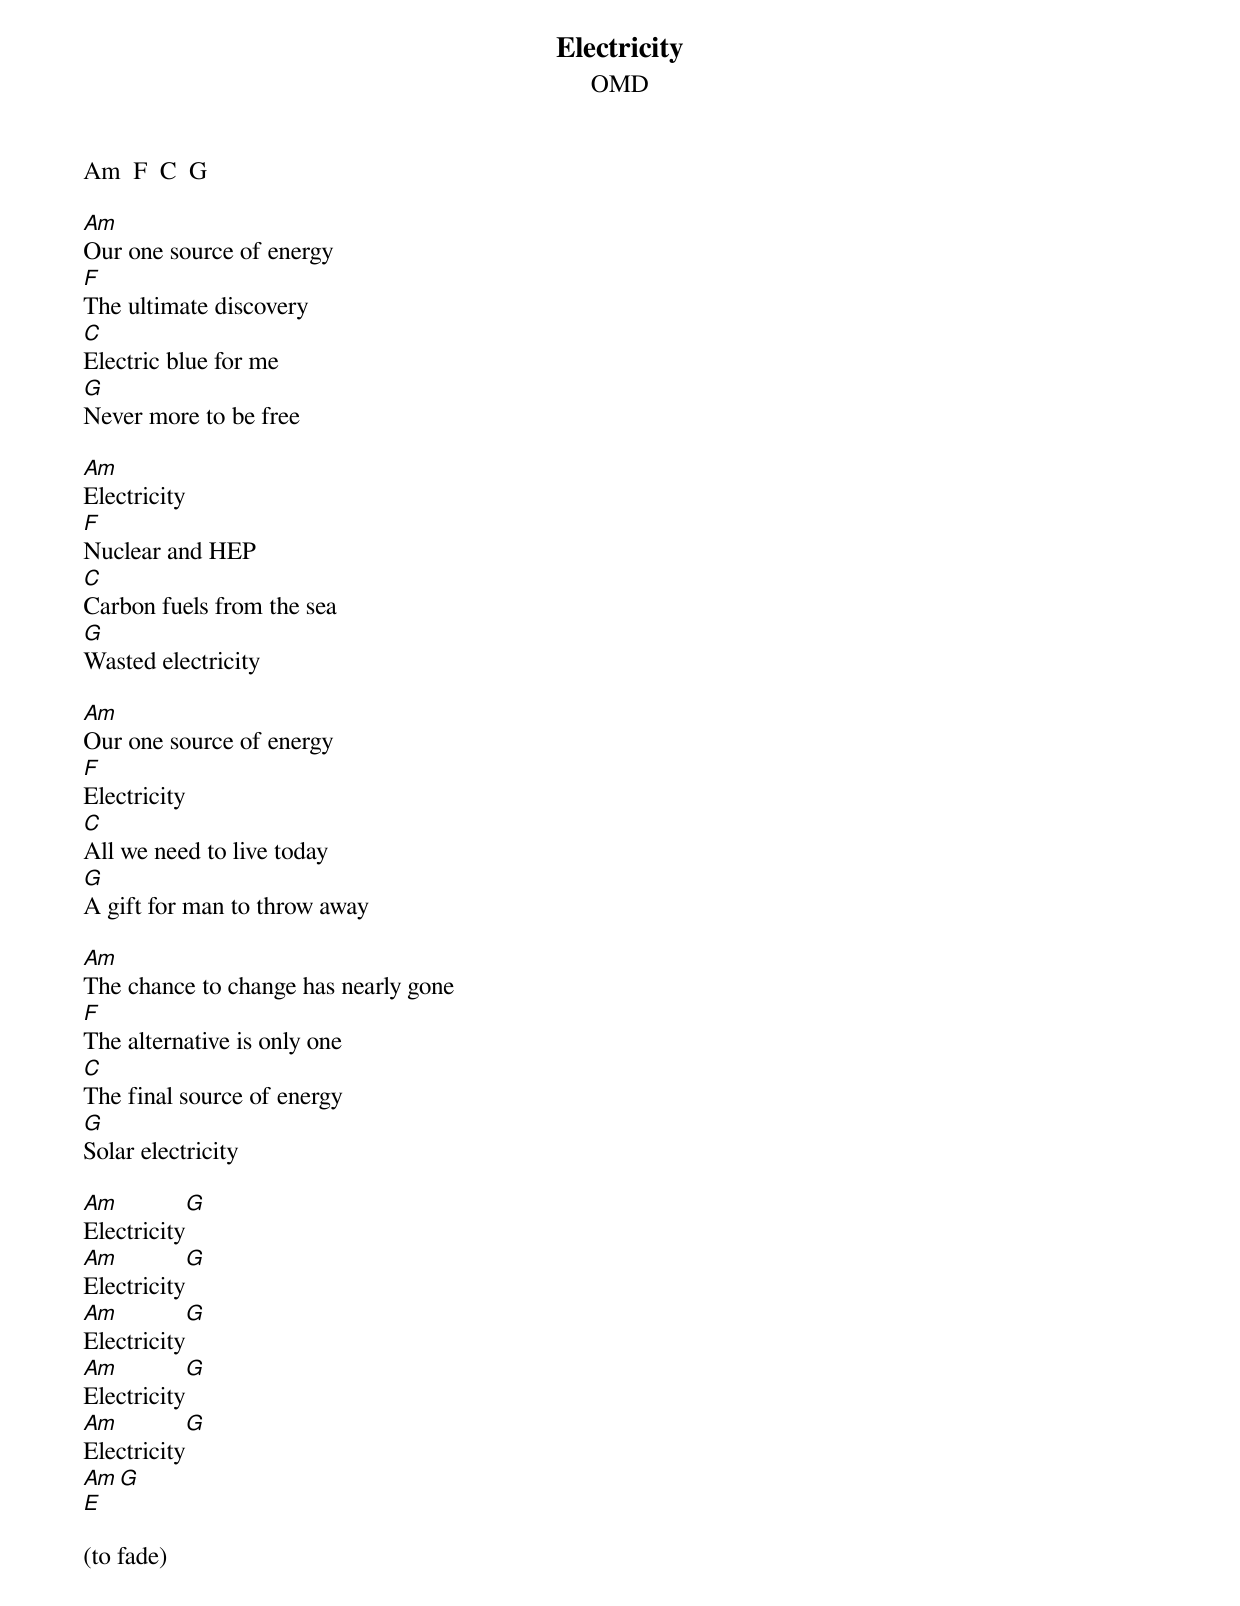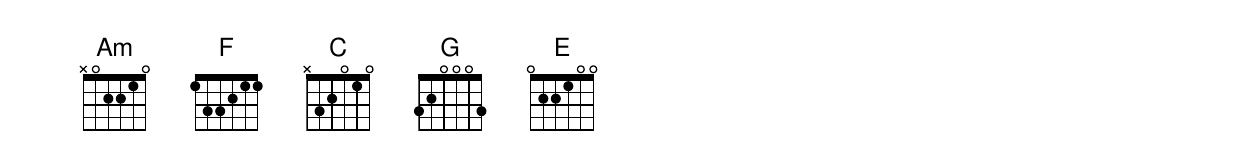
Electricity
OMD

Am  F  C  G

Am
Our one source of energy
F
The ultimate discovery
C
Electric blue for me
G
Never more to be free

Am
Electricity
F
Nuclear and HEP
C
Carbon fuels from the sea
G
Wasted electricity

Am
Our one source of energy
F
Electricity
C
All we need to live today
G
A gift for man to throw away

Am
The chance to change has nearly gone
F
The alternative is only one
C
The final source of energy
G
Solar electricity

Am           G
Electricity
Am           G
Electricity
Am           G
Electricity
Am           G
Electricity
Am           G
Electricity
Am           G
E

(to fade)
